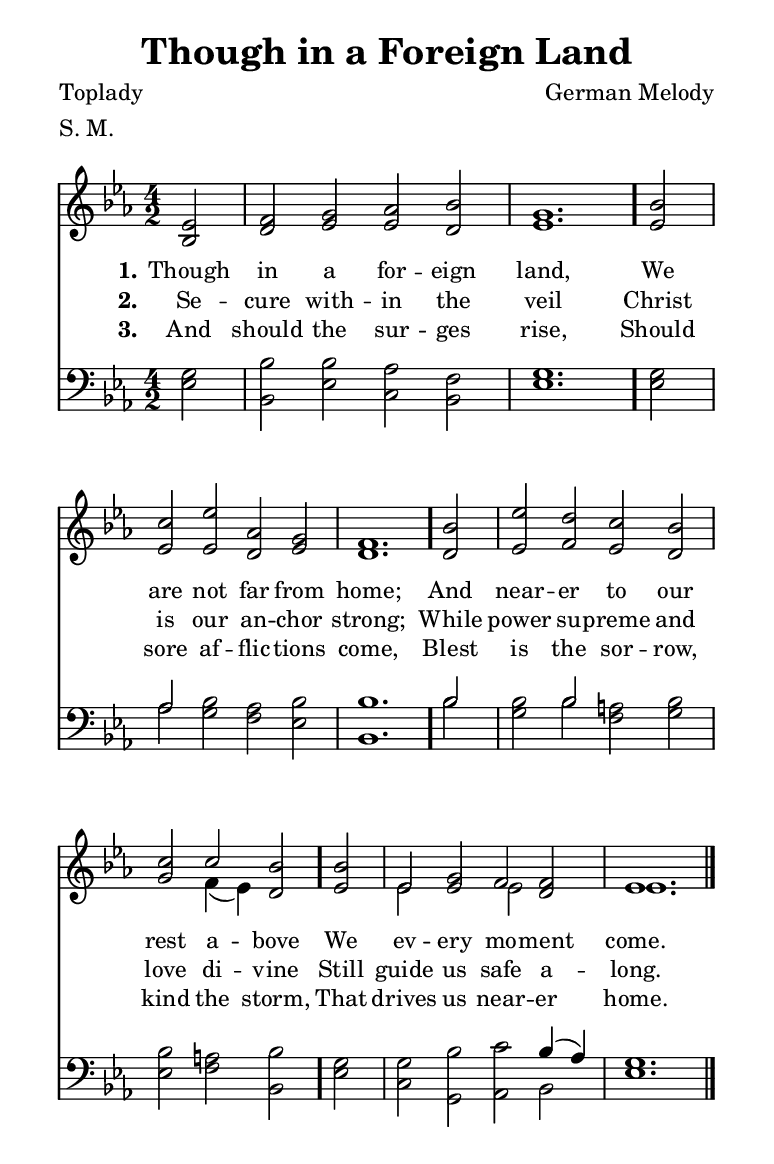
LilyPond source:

\include "common/global.ily"
\paper {
  \include "common/paper.ily"
  ragged-last-bottom = ##t
  systems-per-page = ##f
  system-system-spacing.padding = 3
  system-system-spacing.basic-distance = 3
  score-markup-spacing.padding = 3
  score-markup-spacing.basic-distance = 3
}

\header{
  hymnnumber = "160"
  title = "Though in a Foreign Land"
  tunename = "Franconia"
  meter = "S. M."
  poet = "Toplady"
  composer = "German Melody"
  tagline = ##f
}

global = {
  \include "common/overrides.ily"
  \override Staff.TimeSignature.style = #'numbered
  \time 4/2
  \override Score.MetronomeMark.transparent = ##t % hide all fermata changes too
  \tempo 2=80
  \key ees \major
  \partial 2
  \autoBeamOff
}

notesSoprano = {
\global
\relative c' {

  ees2 | f g aes bes | g1.
  bes2 | c ees aes, g | f1.
  bes2 | ees d c bes | c c bes
  bes2 | ees, g f f | ees1.

  \bar "|."

}
}

notesAlto = {
\global
\relative e' {

  bes2 | d ees ees d | ees1.
  ees2 | ees ees d ees | d1.
  d2 | ees f ees d | g f4( ees) d2
  ees2 | ees ees ees d | ees1.

}
}

notesTenor = {
\global
\relative a {

  g2 | bes bes aes f | g1.
  g2 | aes bes aes bes | bes1.
  bes2 | bes bes a bes | bes a bes
  g2 | g bes c bes4( aes) | g1.

}
}

notesBass = {
\global
\relative f {

  ees2 | bes ees c bes | ees1.
  ees2 | aes g f ees | bes1.
  bes'2 | g bes f g | ees f bes,
  ees2 | c g aes bes | ees1.

}
}

wordsA = \lyricmode {
\set stanza = "1."

Though in a for -- eign land, \bar "."
We are not far from home; \bar "." \eogbreak
And near -- er to our rest a -- bove \bar "."
We ev -- ery mo -- ment come. \bar "."

}

wordsB = \lyricmode {
\set stanza = "2."

Se -- cure with -- in the veil
Christ is our an -- chor strong;
While power su -- preme and love di -- vine
Still guide us safe a -- long.

}

wordsC = \lyricmode {
\set stanza = "3."

And should the sur -- ges rise,
Should sore af -- flic -- tions come,
Blest is the sor -- row, kind the storm,
That drives us near -- er home.

}

wordsD = \markuplist {

\line { God’s grace will to the end }
\line { { \hspace #2 } Clearer and brighter shine; }
\line { Nor present things, nor things to come, }
\line { { \hspace #2 } Can change His love divine. }

}

wordsE = \markuplist {

\line { Soon shall our pains and fears }
\line { { \hspace #2 } Forever pass away; }
\line { For we shall soon the Saviour see }
\line { { \hspace #2 } In everlasting day. }

}

\score {
  \context ChoirStaff <<
    \context Staff = upper <<
      \set Staff.autoBeaming = ##f
      \set ChoirStaff.systemStartDelimiter = #'SystemStartBar
      \set ChoirStaff.printPartCombineTexts = ##f
      \partcombine #'(2 . 11) \notesSoprano \notesAlto
      \context NullVoice = sopranos { \voiceOne << \notesSoprano >> }
      \context Lyrics = one   \lyricsto sopranos \wordsA
      \context Lyrics = two   \lyricsto sopranos \wordsB
      \context Lyrics = three \lyricsto sopranos \wordsC
    >>
    \context Staff = men <<
      \set Staff.autoBeaming = ##f
      \clef bass
      \set ChoirStaff.printPartCombineTexts = ##f
      \partcombine #'(2 . 11) \notesTenor \notesBass
    >>
  >>
  \layout {
    \include "common/layout.ily"
  }
  #(cond ((ly:get-option 'eog-midi-permitted) #{ \midi{
    \include "common/midi.ily"
  } #}))
}

\markup { \fill-line { \vcenter \column {
  \vspace #1
  \line{ \bold 4 \column { \wordsD } } \combine \null \vspace #0.4
  \line{ \bold 5 \column { \wordsE } } \combine \null \vspace #0.4
  \vspace #1
} } }

\noPageBreak

\markup { \fill-line { \line { Alternate tune: No. 121. } } }

\version "2.19.49"  % necessary for upgrading to future LilyPond versions.

% vi:set et ts=2 sw=2 ai nocindent syntax=lilypond:
